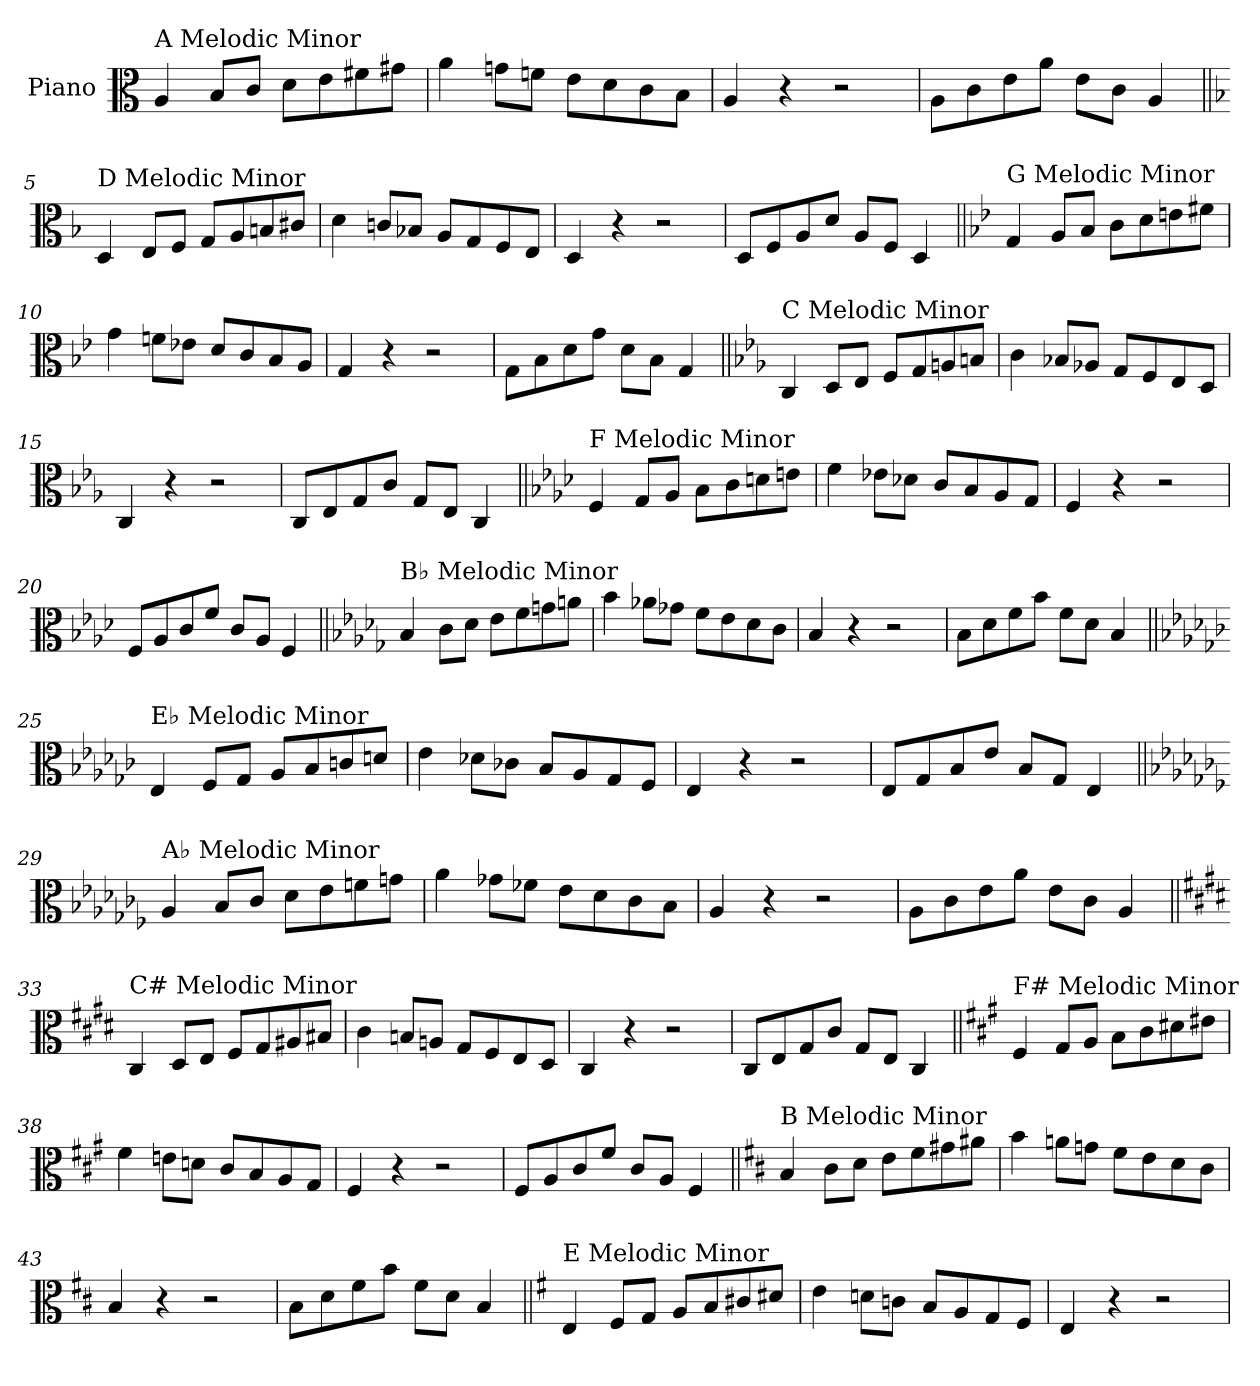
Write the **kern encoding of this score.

**kern
*part1
*staff1
*I"Piano
*I'Pno.
*clefC3
*k[]
=1
!LO:TX:a:t=A Melodic Minor
4A/
8B/L
8c/J
8d\L
8e\
8f#X\
8g#X\J
=2
4a\
8gn\L
8fn\J
8e\L
8d\
8c\
8B\J
=3
4A/
4r
2r
=4
8A\L
8c\
8e\
8a\J
8e\L
8c\J
4A/
!!LO:LB:g=z
=5||
*k[b-]
!LO:TX:a:t=D Melodic Minor
4D/
8E/L
8F/J
8G/L
8A/
8Bn/
8c#X/J
=6
4d\
8cn/L
8B-X/J
8A/L
8G/
8F/
8E/J
=7
4D/
4r
2r
=8
8D/L
8F/
8A/
8d/J
8A/L
8F/J
4D/
!!LO:LB:g=z
=9||
*k[b-e-]
!LO:TX:a:t=G Melodic Minor
4G/
8A/L
8B-/J
8c\L
8d\
8en\
8f#X\J
=10
4g\
8fn\L
8e-X\J
8d/L
8c/
8B-/
8A/J
=11
4G/
4r
2r
=12
8G\L
8B-\
8d\
8g\J
8d\L
8B-\J
4G/
!!LO:LB:g=z
=13||
*k[b-e-a-]
!LO:TX:a:t=C Melodic Minor
4C/
8D/L
8E-/J
8F/L
8G/
8An/
8Bn/J
=14
4c\
8B-X/L
8A-X/J
8G/L
8F/
8E-/
8D/J
=15
4C/
4r
2r
=16
8C/L
8E-/
8G/
8c/J
8G/L
8E-/J
4C/
!!LO:LB:g=z
=17||
*k[b-e-a-d-]
!LO:TX:a:t=F Melodic Minor
4F/
8G/L
8A-/J
8B-\L
8c\
8dn\
8en\J
=18
4f\
8e-X\L
8d-X\J
8c/L
8B-/
8A-/
8G/J
=19
4F/
4r
2r
=20
8F/L
8A-/
8c/
8f/J
8c/L
8A-/J
4F/
!!LO:LB:g=z
=21||
*k[b-e-a-d-g-]
!LO:TX:a:t=B♭ Melodic Minor
4B-/
8c\L
8d-\J
8e-\L
8f\
8gn\
8an\J
=22
4b-\
8a-X\L
8g-X\J
8f\L
8e-\
8d-\
8c\J
=23
4B-/
4r
2r
=24
8B-\L
8d-\
8f\
8b-\J
8f\L
8d-\J
4B-/
!!LO:LB:g=z
=25||
*k[b-e-a-d-g-c-]
!LO:TX:a:t=E♭ Melodic Minor
4E-/
8F/L
8G-/J
8A-/L
8B-/
8cn/
8dn/J
=26
4e-\
8d-X\L
8c-X\J
8B-/L
8A-/
8G-/
8F/J
=27
4E-/
4r
2r
=28
8E-/L
8G-/
8B-/
8e-/J
8B-/L
8G-/J
4E-/
!!LO:LB:g=z
=29||
*k[b-e-a-d-g-c-f-]
!LO:TX:a:t=A♭ Melodic Minor
4A-/
8B-/L
8c-/J
8d-\L
8e-\
8fn\
8gn\J
=30
4a-\
8g-X\L
8f-X\J
8e-\L
8d-\
8c-\
8B-\J
=31
4A-/
4r
2r
=32
8A-\L
8c-\
8e-\
8a-\J
8e-\L
8c-\J
4A-/
!!LO:LB:g=z
=33||
*k[f#c#g#d#]
!LO:TX:a:t=C# Melodic Minor
4C#/
8D#/L
8E/J
8F#/L
8G#/
8A#X/
8B#X/J
=34
4c#\
8Bn/L
8An/J
8G#/L
8F#/
8E/
8D#/J
=35
4C#/
4r
2r
=36
8C#/L
8E/
8G#/
8c#/J
8G#/L
8E/J
4C#/
!!LO:LB:g=z
=37||
*k[f#c#g#]
!LO:TX:a:t=F# Melodic Minor
4F#/
8G#/L
8A/J
8B\L
8c#\
8d#X\
8e#X\J
=38
4f#\
8en\L
8dn\J
8c#/L
8B/
8A/
8G#/J
=39
4F#/
4r
2r
=40
8F#/L
8A/
8c#/
8f#/J
8c#/L
8A/J
4F#/
!!LO:LB:g=z
=41||
*k[f#c#]
!LO:TX:a:t=B Melodic Minor
4B/
8c#\L
8d\J
8e\L
8f#\
8g#X\
8a#X\J
=42
4b\
8an\L
8gn\J
8f#\L
8e\
8d\
8c#\J
=43
4B/
4r
2r
=44
8B\L
8d\
8f#\
8b\J
8f#\L
8d\J
4B/
!!LO:LB:g=z
=45||
*k[f#]
!LO:TX:a:t=E Melodic Minor
4E/
8F#/L
8G/J
8A/L
8B/
8c#X/
8d#X/J
=46
4e\
8dn\L
8cn\J
8B/L
8A/
8G/
8F#/J
=47
4E/
4r
2r
=
*-
